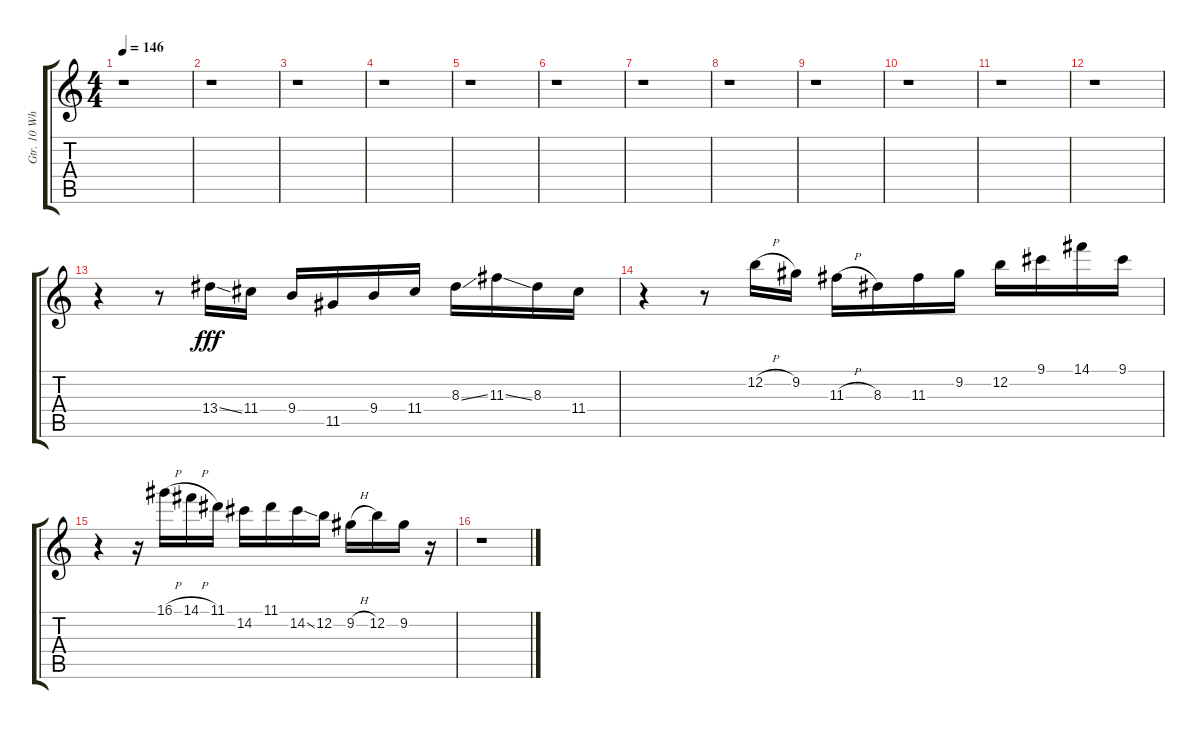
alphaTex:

\track ("Gtr. 10 Whammy" "Gtr. 10 Wh") {instrument distortionguitar}
\staff {score tabs}
\tuning (E4 B3 G3 D3 A2 E2) {hide}
\ts (4 4)
\tempo 146
\clef g2
\ks c
r.1{dy fff} |
r.1 |
r.1 |
r.1 |
r.1 |
r.1 |
r.1 |
r.1 |
r.1 |
r.1 |
r.1 |
r.1 |
r.4 r.8 13.4{ss}.16 11.4.16 9.4.16 11.5.16 9.4.16 11.4.16 8.3{ss}.16 11.3{ss}.16 8.3.16 11.4.16 |
r.4 r.8 12.2{h}.16 9.2.16 11.3{h}.16 8.3.16 11.3.16 9.2.16 12.2.16 9.1.16 14.1.16 9.1.16 |
r.4 r.16 16.1{h}.16 14.1{h}.16 11.1.16 14.2.16 11.1.16 14.2{ss}.16 12.2.16 9.2{h}.16 12.2.16 9.2.16 r.16 |
r.1
